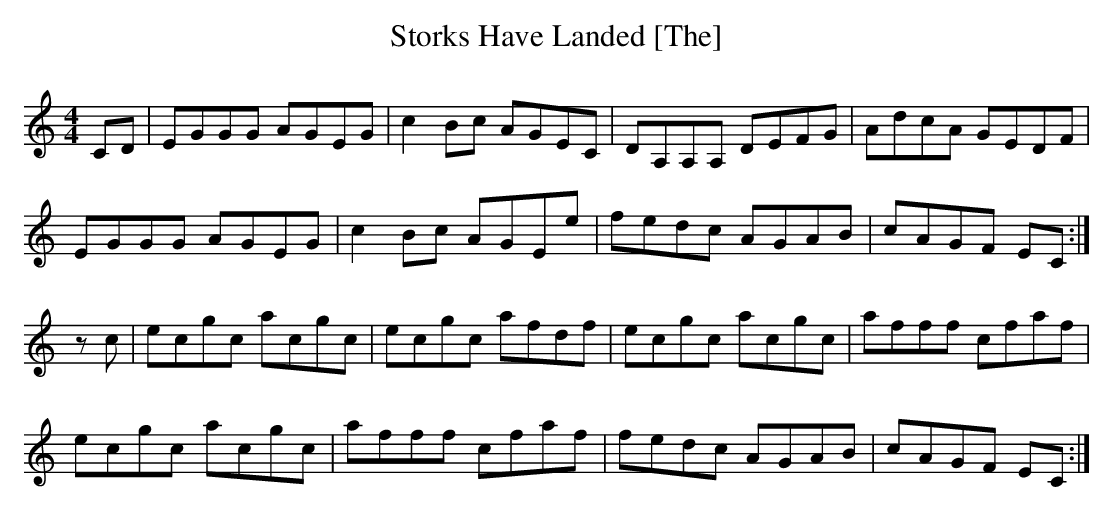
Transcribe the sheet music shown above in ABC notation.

X:1
T: Storks Have Landed [The]
M: 4/4
L: 1/8
K: C
CD|EGGG AGEG|c2 Bc AGEC|DA,A,A, DEFG|AdcA GEDF|
EGGG AGEG|c2 Bc AGEe|fedc AGAB|cAGF EC :|
zc|ecgc acgc|ecgc afdf|ecgc acgc|afff cfaf|
ecgc acgc|afff cfaf|fedc AGAB|cAGF EC :|
